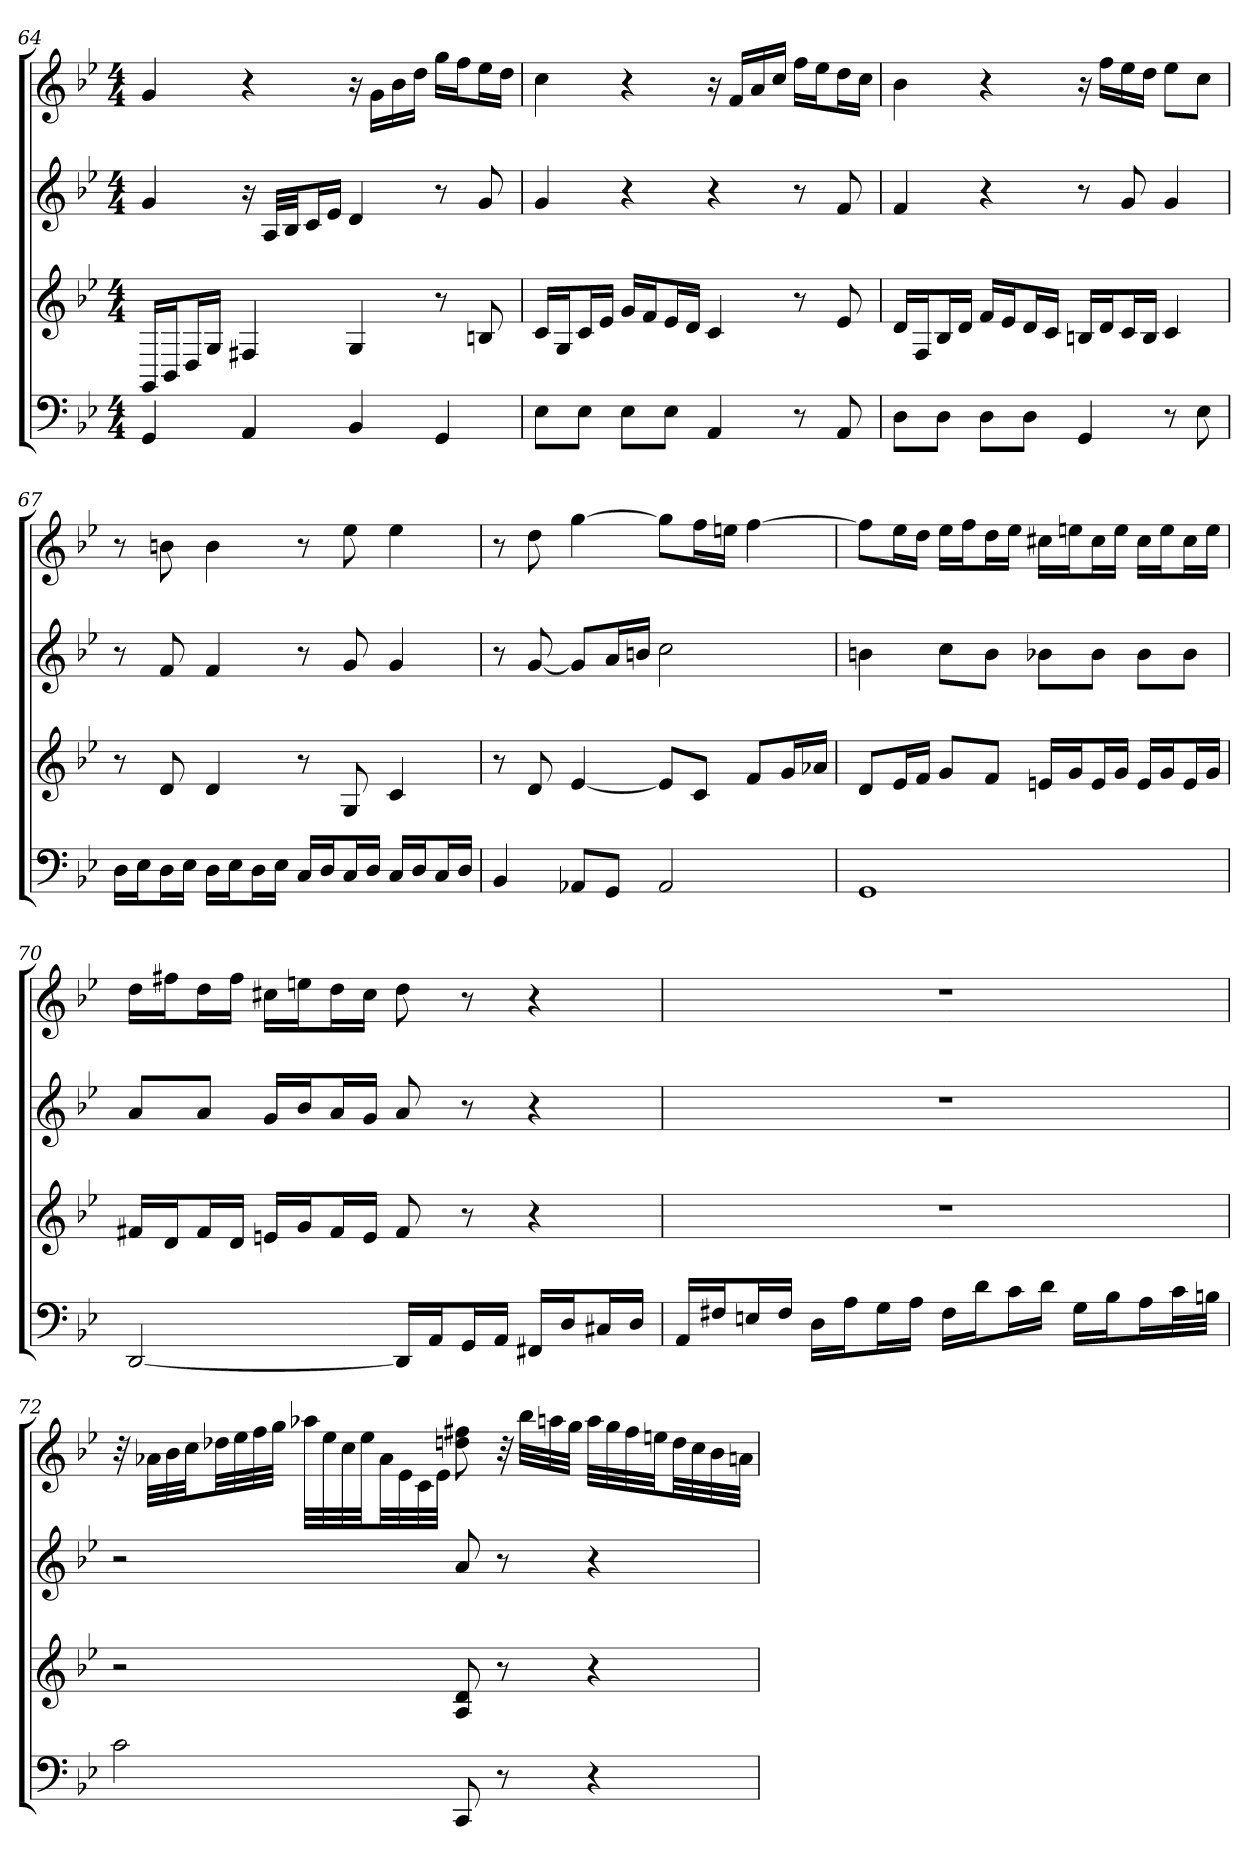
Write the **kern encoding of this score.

**kern	**kern	**kern	**kern
*part4	*part3	*part2	*part1
*staff4	*staff3	*staff2	*staff1
*k[b-e-]	*k[b-e-]	*k[b-e-]	*k[b-e-]
*M4/4	*M4/4	*M4/4	*M4/4
=64	=64	=64	=64
4GG	16GGLL	4g	4g
.	16BB-J	.	.
.	16DL	.	.
.	16GJJ	.	.
4AA	4F#X	16r	4r
.	.	32ALLL	.
.	.	32B-JJ	.
.	.	16cL	.
.	.	16e-JJ	.
4BB-	4G	4d	16r
.	.	.	16gLL
.	.	.	16b-
.	.	.	16ddJJ
4GG	8r	8r	16ggLL
.	.	.	16ffJ
.	8Bn	8g	16ee-L
.	.	.	16ddJJ
=65	=65	=65	=65
8E-L	16cLL	4g	4cc
.	16GJ	.	.
8E-J	16cL	.	.
.	16e-JJ	.	.
8E-L	16gLL	4r	4r
.	16fJ	.	.
8E-J	16e-L	.	.
.	16dJJ	.	.
4AA	4c	4r	16r
.	.	.	16fLL
.	.	.	16a
.	.	.	16ccJJ
8r	8r	8r	16ffLL
.	.	.	16ee-J
8AA	8e-	8f	16ddL
.	.	.	16ccJJ
=66	=66	=66	=66
8DL	16dLL	4f	4b-
.	16FJ	.	.
8DJ	16B-L	.	.
.	16dJJ	.	.
8DL	16fLL	4r	4r
.	16e-J	.	.
8DJ	16dL	.	.
.	16cJJ	.	.
4GG	16BnLL	8r	16r
.	16dJ	.	16ffLL
.	16cL	8g	16ee-
.	16BJJ	.	16ddJJ
8r	4c	4g	8ee-L
8E-	.	.	8ccJ
=67	=67	=67	=67
16DLL	8r	8r	8r
16E-J	.	.	.
16DL	8d	8f	8bn
16E-JJ	.	.	.
16DLL	4d	4f	4b
16E-J	.	.	.
16DL	.	.	.
16E-JJ	.	.	.
16CLL	8r	8r	8r
16DJ	.	.	.
16CL	8G	8g	8ee-
16DJJ	.	.	.
16CLL	4c	4g	4ee-
16DJ	.	.	.
16CL	.	.	.
16DJJ	.	.	.
=68	=68	=68	=68
4BB-	8r	8r	8r
.	8d	[8g	8dd
8AA-XL	[4e-	8gL]	[4gg
8GGJ	.	16aL	.
.	.	16bnJJ	.
2AA-	8e-L]	2cc	8ggL]
.	8cJ	.	16ffL
.	.	.	16eenJJ
.	8fL	.	[4ff
.	16gL	.	.
.	16a-XJJ	.	.
=69	=69	=69	=69
1GG	8dL	4bn	8ffL]
.	16e-L	.	16ee-L
.	16fJJ	.	16ddJJ
.	8gL	8ccL	16ee-LL
.	.	.	16ffJ
.	8fJ	8bJ	16ddL
.	.	.	16ee-JJ
.	16enLL	8b-XL	16cc#XLL
.	16gJ	.	16eenJ
.	16eL	8b-J	16cc#L
.	16gJJ	.	16eeJJ
.	16eLL	8b-L	16cc#LL
.	16gJ	.	16eeJ
.	16eL	8b-J	16cc#L
.	16gJJ	.	16eeJJ
=70	=70	=70	=70
[2DD	16f#XLL	8aL	16ddLL
.	16dJ	.	16ff#XJ
.	16f#L	8aJ	16ddL
.	16dJJ	.	16ff#JJ
.	16enLL	16gLL	16cc#XLL
.	16gJ	16b-J	16eenJ
.	16f#L	16aL	16ddL
.	16eJJ	16gJJ	16cc#JJ
16DDLL]	8f#	8a	8dd
16AAJ	.	.	.
16GGL	8r	8r	8r
16AAJJ	.	.	.
16FF#XLL	4r	4r	4r
16DJ	.	.	.
16C#XL	.	.	.
16DJJ	.	.	.
=71	=71	=71	=71
16AALL	1r	1r	1r
16F#XJ	.	.	.
16EnL	.	.	.
16F#JJ	.	.	.
16DLL	.	.	.
16AJ	.	.	.
16GL	.	.	.
16AJJ	.	.	.
16F#LL	.	.	.
16dJ	.	.	.
16cL	.	.	.
16dJJ	.	.	.
16GLL	.	.	.
16B-J	.	.	.
16AL	.	.	.
32cL	.	.	.
32BnJJJ	.	.	.
=72	=72	=72	=72
2c	2r	2r	32r
.	.	.	32a-XLLL
.	.	.	32b-
.	.	.	32ccJJ
.	.	.	32dd-XLL
.	.	.	32ee-
.	.	.	32ff
.	.	.	32ggJJJ
.	.	.	32aa-XLLL
.	.	.	32ee-
.	.	.	32cc
.	.	.	32ee-JJ
.	.	.	32a-LL
.	.	.	32e-
.	.	.	32c
.	.	.	32e-JJJ
8CC	8A 8d	8a	8ddn 8ff#X
8r	8r	8r	32r
.	.	.	32bb-LLL
.	.	.	32aan
.	.	.	32ggJJJ
4r	4r	4r	32aaLLL
.	.	.	32gg
.	.	.	32ff#
.	.	.	32eenJJ
.	.	.	32ddLL
.	.	.	32cc
.	.	.	32b-
.	.	.	32anJJJ
=	=	=	=
*-	*-	*-	*-
